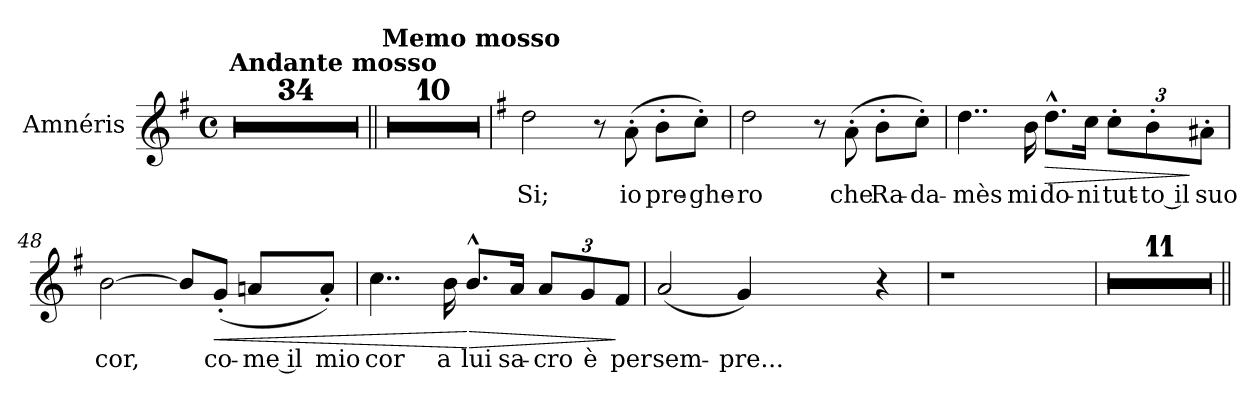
**kern	**text	**dynam
*part1	*part1	*part1
*staff1	*staff1	*staff1
*I"Amnéris	*	*
*I'Amn.	*	*
*clefG2	*	*
*k[f#]	*	*
*M4/4	*	*
*met(c)	*	*
*MM76	*	*
=1	=1	=1
!LO:TX:a:B:t=Andante mosso	!	!
1r	.	.
=2	=2	=2
1r	.	.
!!LO:LB:g=z
=3	=3	=3
1r	.	.
=4	=4	=4
1r	.	.
=5	=5	=5
1r	.	.
=6	=6	=6
1r	.	.
!!LO:LB:g=z
=7	=7	=7
1r	.	.
=8	=8	=8
1r	.	.
=9	=9	=9
1r	.	.
=10	=10	=10
1r	.	.
!!LO:LB:g=z
=11	=11	=11
1r	.	.
=12	=12	=12
1r	.	.
=13	=13	=13
1r	.	.
!!LO:LB:g=z
=14	=14	=14
1r	.	.
=15	=15	=15
1r	.	.
=16	=16	=16
1r	.	.
!!LO:PB:g=z
=17	=17	=17
1r	.	.
=18	=18	=18
1r	.	.
=19	=19	=19
1r	.	.
!!LO:LB:g=z
=20	=20	=20
1r	.	.
=21	=21	=21
1r	.	.
=22	=22	=22
1r	.	.
=23	=23	=23
1r	.	.
!!LO:LB:g=z
=24	=24	=24
1r	.	.
=25	=25	=25
1r	.	.
=26	=26	=26
1r	.	.
=27	=27	=27
1r	.	.
!!LO:PB:g=z
=28	=28	=28
1r	.	.
=29	=29	=29
1r	.	.
=30	=30	=30
1r	.	.
=31	=31	=31
1r	.	.
!!LO:LB:g=z
=32	=32	=32
1r	.	.
=33	=33	=33
1r	.	.
=34	=34	=34
1r	.	.
!!LO:PB:g=z
=35||	=35||	=35||
!!LO:REH:place=s1:a:enc=none:fs=18:t=A
*MM60	*	*
!LO:TX:a:B:t=Memo mosso	!	!
1r	.	.
=36	=36	=36
1r	.	.
=37	=37	=37
1r	.	.
!!LO:LB:g=z
=38	=38	=38
1r	.	.
=39	=39	=39
1r	.	.
!!LO:LB:g=z
=40	=40	=40
1r	.	.
=41	=41	=41
1r	.	.
!!LO:LB:g=z
=42	=42	=42
1r	.	.
=43	=43	=43
1r	.	.
=44	=44	=44
1r	.	.
!!LO:PB:g=z
=45	=45	=45
*k[f#]	*	*
*G:	*	*
!	!LO:LY:b:color=#0055FF	!
2dd\	Si;	.
8r	.	.
!	!LO:LY:b:color=#0055FF	!
(>8a'\	io	.
!	!LO:LY:b:color=#0055FF	!
8b'\L	pre-	.
!	!LO:LY:b:color=#0055FF	!
8cc'\J)	-ghe-	.
=46	=46	=46
!	!LO:LY:b:color=#0055FF	!
2dd\	-ro	.
8r	.	.
!	!LO:LY:b:color=#0055FF	!
(>8a'\	che	.
!	!LO:LY:b:color=#0055FF	!
8b'\L	Ra-	.
!	!LO:LY:b:color=#0055FF	!
8cc'\J)	-da-	.
=47	=47	=47
!	!LO:LY:b:color=#0055FF	!
4..dd\	-mès	.
!	!LO:LY:b:color=#0055FF	!
16b\	mi	.
!	!LO:LY:b:color=#0055FF	!LO:HP:b
8.dd^^\L	do-	>
!	!LO:LY:b:color=#0055FF	!
16cc\Jk	-ni	.
!	!LO:LY:b:color=#0055FF	!
12cc'\L	tut-	.
!	!LO:LY:b:color=#0055FF	!
12b'\	to il	.
!	!LO:LY:b:color=#0055FF	!
12a#X'\J	suo	]
!!LO:LB:g=z
=48	=48	=48
!	!LO:LY:b:color=#0055FF	!
[2b\	cor,	.
8b/L]	.	.
!	!LO:LY:b:color=#0055FF	!LO:HP:b
(>8g'/J	co-	<
!	!LO:LY:b:color=#0055FF	!
8an/L	me il	.
!	!LO:LY:b:color=#0055FF	!
8a'/J)	mio	.
=49	=49	=49
!	!LO:LY:b:color=#0055FF	!
4..cc\	cor	.
!	!LO:LY:b:color=#0055FF	!
16b\	a	.
!	!LO:LY:b:color=#0055FF	!LO:HP:n=1:b
8.b^^/L	lui	[ >
!	!LO:LY:b:color=#0055FF	!
16a/Jk	sa-	.
!	!LO:LY:b:color=#0055FF	!
12a/L	-cro	.
!	!LO:LY:b:color=#0055FF	!
12g/	è	.
!	!LO:LY:b:color=#0055FF	!
12f#/J	per	]
=50	=50	=50
!	!LO:LY:b:color=#0055FF	!
(<2a/	sem-	.
!	!LO:LY:b:color=#0055FF	!
4g/)	-pre...	.
*MM76	*	*
4ryy	.	.
8ryy	.	.
4r	.	.
=51	=51	=51
1r	.	.
8ryy	.	.
!!LO:LB:g=z
=52	=52	=52
1r	.	.
=53	=53	=53
1r	.	.
=54	=54	=54
1r	.	.
=55	=55	=55
1r	.	.
!!LO:PB:g=z
=56	=56	=56
1r	.	.
=57	=57	=57
1r	.	.
=58	=58	=58
1r	.	.
=59	=59	=59
1r	.	.
!!LO:LB:g=z
=60	=60	=60
1r	.	.
=61	=61	=61
1r	.	.
=62	=62	=62
1r	.	.
=||	=||	=||
*-	*-	*-
